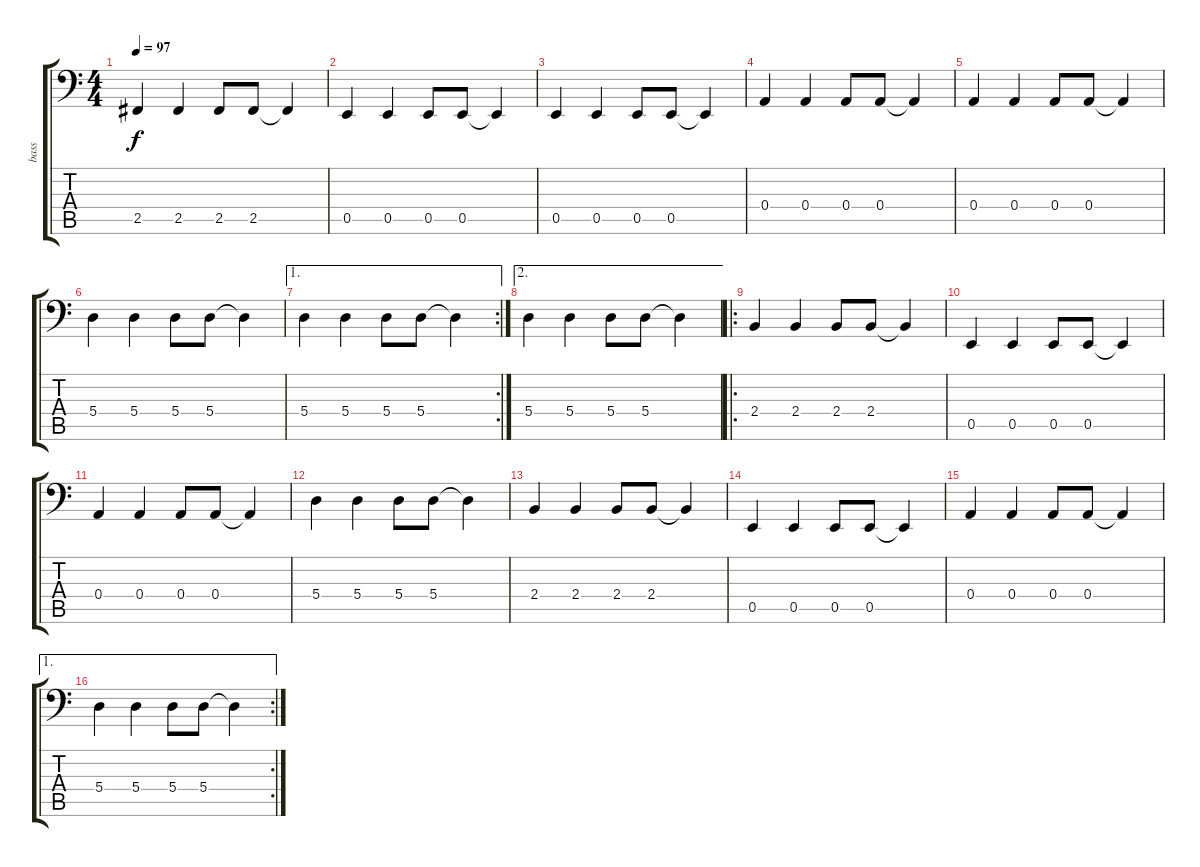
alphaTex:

\track ("bass" "bass") {instrument electricbassfinger}
\staff {score tabs}
\tuning (C3 G2 D2 A1 E1 B0) {hide}
\ts (4 4)
\tempo 97
\clef f4
\ks c
2.5.4{dy f} 2.5.4 2.5.8 2.5.8 2.5{t}.4 |
0.5.4 0.5.4 0.5.8 0.5.8 0.5{t}.4 |
0.5.4 0.5.4 0.5.8 0.5.8 0.5{t}.4 |
0.4.4 0.4.4 0.4.8 0.4.8 0.4{t}.4 |
0.4.4 0.4.4 0.4.8 0.4.8 0.4{t}.4 |
5.4.4 5.4.4 5.4.8 5.4.8 5.4{t}.4 |
\ae 1
\rc 2
5.4.4 5.4.4 5.4.8 5.4.8 5.4{t}.4 |
\ae 2
5.4.4 5.4.4 5.4.8 5.4.8 5.4{t}.4 |
\ro
2.4.4 2.4.4 2.4.8 2.4.8 2.4{t}.4 |
0.5.4 0.5.4 0.5.8 0.5.8 0.5{t}.4 |
0.4.4 0.4.4 0.4.8 0.4.8 0.4{t}.4 |
5.4.4 5.4.4 5.4.8 5.4.8 5.4{t}.4 |
2.4.4 2.4.4 2.4.8 2.4.8 2.4{t}.4 |
0.5.4 0.5.4 0.5.8 0.5.8 0.5{t}.4 |
0.4.4 0.4.4 0.4.8 0.4.8 0.4{t}.4 |
\ae 1
\rc 2
5.4.4 5.4.4 5.4.8 5.4.8 5.4{t}.4
